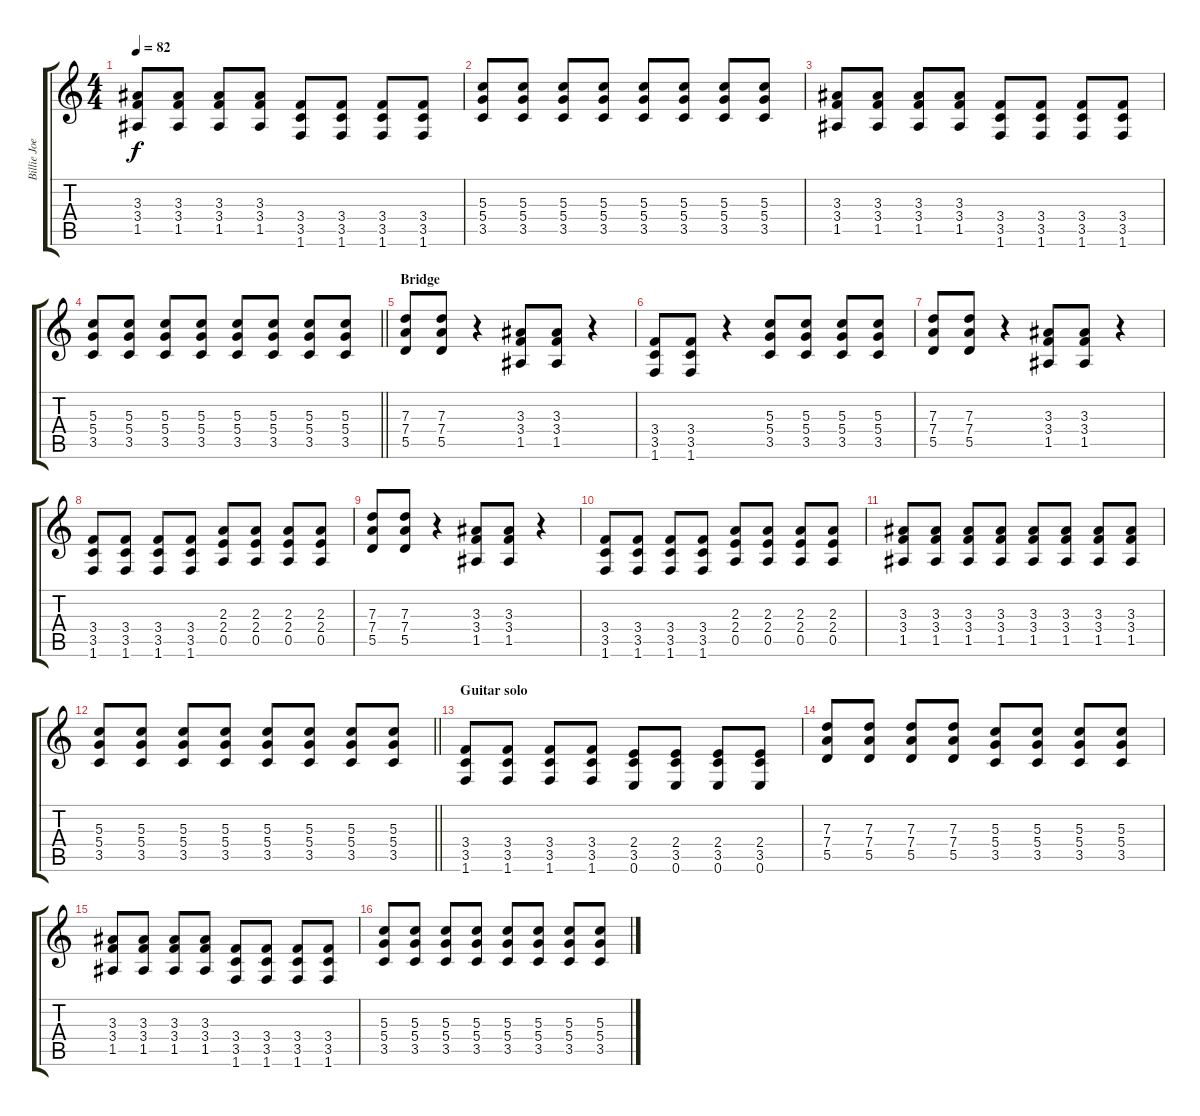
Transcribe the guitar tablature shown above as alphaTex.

\track ("Billie Joe rhythm guitar" "Billie Joe") {instrument distortionguitar}
\staff {score tabs}
\tuning (E4 B3 G3 D3 A2 E2) {hide}
\ts (4 4)
\tempo 82
\clef g2
\ks c
(3.3 3.4 1.5).8{dy f} (3.3 3.4 1.5).8 (3.3 3.4 1.5).8 (3.3 3.4 1.5).8 (3.4 3.5 1.6).8 (3.4 3.5 1.6).8 (3.4 3.5 1.6).8 (3.4 3.5 1.6).8 |
(5.3 5.4 3.5).8 (5.3 5.4 3.5).8 (5.3 5.4 3.5).8 (5.3 5.4 3.5).8 (5.3 5.4 3.5).8 (5.3 5.4 3.5).8 (5.3 5.4 3.5).8 (5.3 5.4 3.5).8 |
(3.3 3.4 1.5).8 (3.3 3.4 1.5).8 (3.3 3.4 1.5).8 (3.3 3.4 1.5).8 (3.4 3.5 1.6).8 (3.4 3.5 1.6).8 (3.4 3.5 1.6).8 (3.4 3.5 1.6).8 |
\barLineRight lightlight
(5.3 5.4 3.5).8 (5.3 5.4 3.5).8 (5.3 5.4 3.5).8 (5.3 5.4 3.5).8 (5.3 5.4 3.5).8 (5.3 5.4 3.5).8 (5.3 5.4 3.5).8 (5.3 5.4 3.5).8 |
\section ("" "Bridge")
(7.3 7.4 5.5).8 (7.3 7.4 5.5).8 r.4 (3.3 3.4 1.5).8 (3.3 3.4 1.5).8 r.4 |
(3.4 3.5 1.6).8 (3.4 3.5 1.6).8 r.4 (5.3 5.4 3.5).8 (5.3 5.4 3.5).8 (5.3 5.4 3.5).8 (5.3 5.4 3.5).8 |
(7.3 7.4 5.5).8 (7.3 7.4 5.5).8 r.4 (3.3 3.4 1.5).8 (3.3 3.4 1.5).8 r.4 |
(3.4 3.5 1.6).8 (3.4 3.5 1.6).8 (3.4 3.5 1.6).8 (3.4 3.5 1.6).8 (2.3 2.4 0.5).8 (2.3 2.4 0.5).8 (2.3 2.4 0.5).8 (2.3 2.4 0.5).8 |
(7.3 7.4 5.5).8 (7.3 7.4 5.5).8 r.4 (3.3 3.4 1.5).8 (3.3 3.4 1.5).8 r.4 |
(3.4 3.5 1.6).8 (3.4 3.5 1.6).8 (3.4 3.5 1.6).8 (3.4 3.5 1.6).8 (2.3 2.4 0.5).8 (2.3 2.4 0.5).8 (2.3 2.4 0.5).8 (2.3 2.4 0.5).8 |
(3.3 3.4 1.5).8 (3.3 3.4 1.5).8 (3.3 3.4 1.5).8 (3.3 3.4 1.5).8 (3.3 3.4 1.5).8 (3.3 3.4 1.5).8 (3.3 3.4 1.5).8 (3.3 3.4 1.5).8 |
\barLineRight lightlight
(5.3 5.4 3.5).8 (5.3 5.4 3.5).8 (5.3 5.4 3.5).8 (5.3 5.4 3.5).8 (5.3 5.4 3.5).8 (5.3 5.4 3.5).8 (5.3 5.4 3.5).8 (5.3 5.4 3.5).8 |
\section ("" "Guitar solo")
(3.4 3.5 1.6).8 (3.4 3.5 1.6).8 (3.4 3.5 1.6).8 (3.4 3.5 1.6).8 (2.4 3.5 0.6).8 (2.4 3.5 0.6).8 (2.4 3.5 0.6).8 (2.4 3.5 0.6).8 |
(7.3 7.4 5.5).8 (7.3 7.4 5.5).8 (7.3 7.4 5.5).8 (7.3 7.4 5.5).8 (5.3 5.4 3.5).8 (5.3 5.4 3.5).8 (5.3 5.4 3.5).8 (5.3 5.4 3.5).8 |
(3.3 3.4 1.5).8 (3.3 3.4 1.5).8 (3.3 3.4 1.5).8 (3.3 3.4 1.5).8 (3.4 3.5 1.6).8 (3.4 3.5 1.6).8 (3.4 3.5 1.6).8 (3.4 3.5 1.6).8 |
(5.3 5.4 3.5).8 (5.3 5.4 3.5).8 (5.3 5.4 3.5).8 (5.3 5.4 3.5).8 (5.3 5.4 3.5).8 (5.3 5.4 3.5).8 (5.3 5.4 3.5).8 (5.3 5.4 3.5).8
